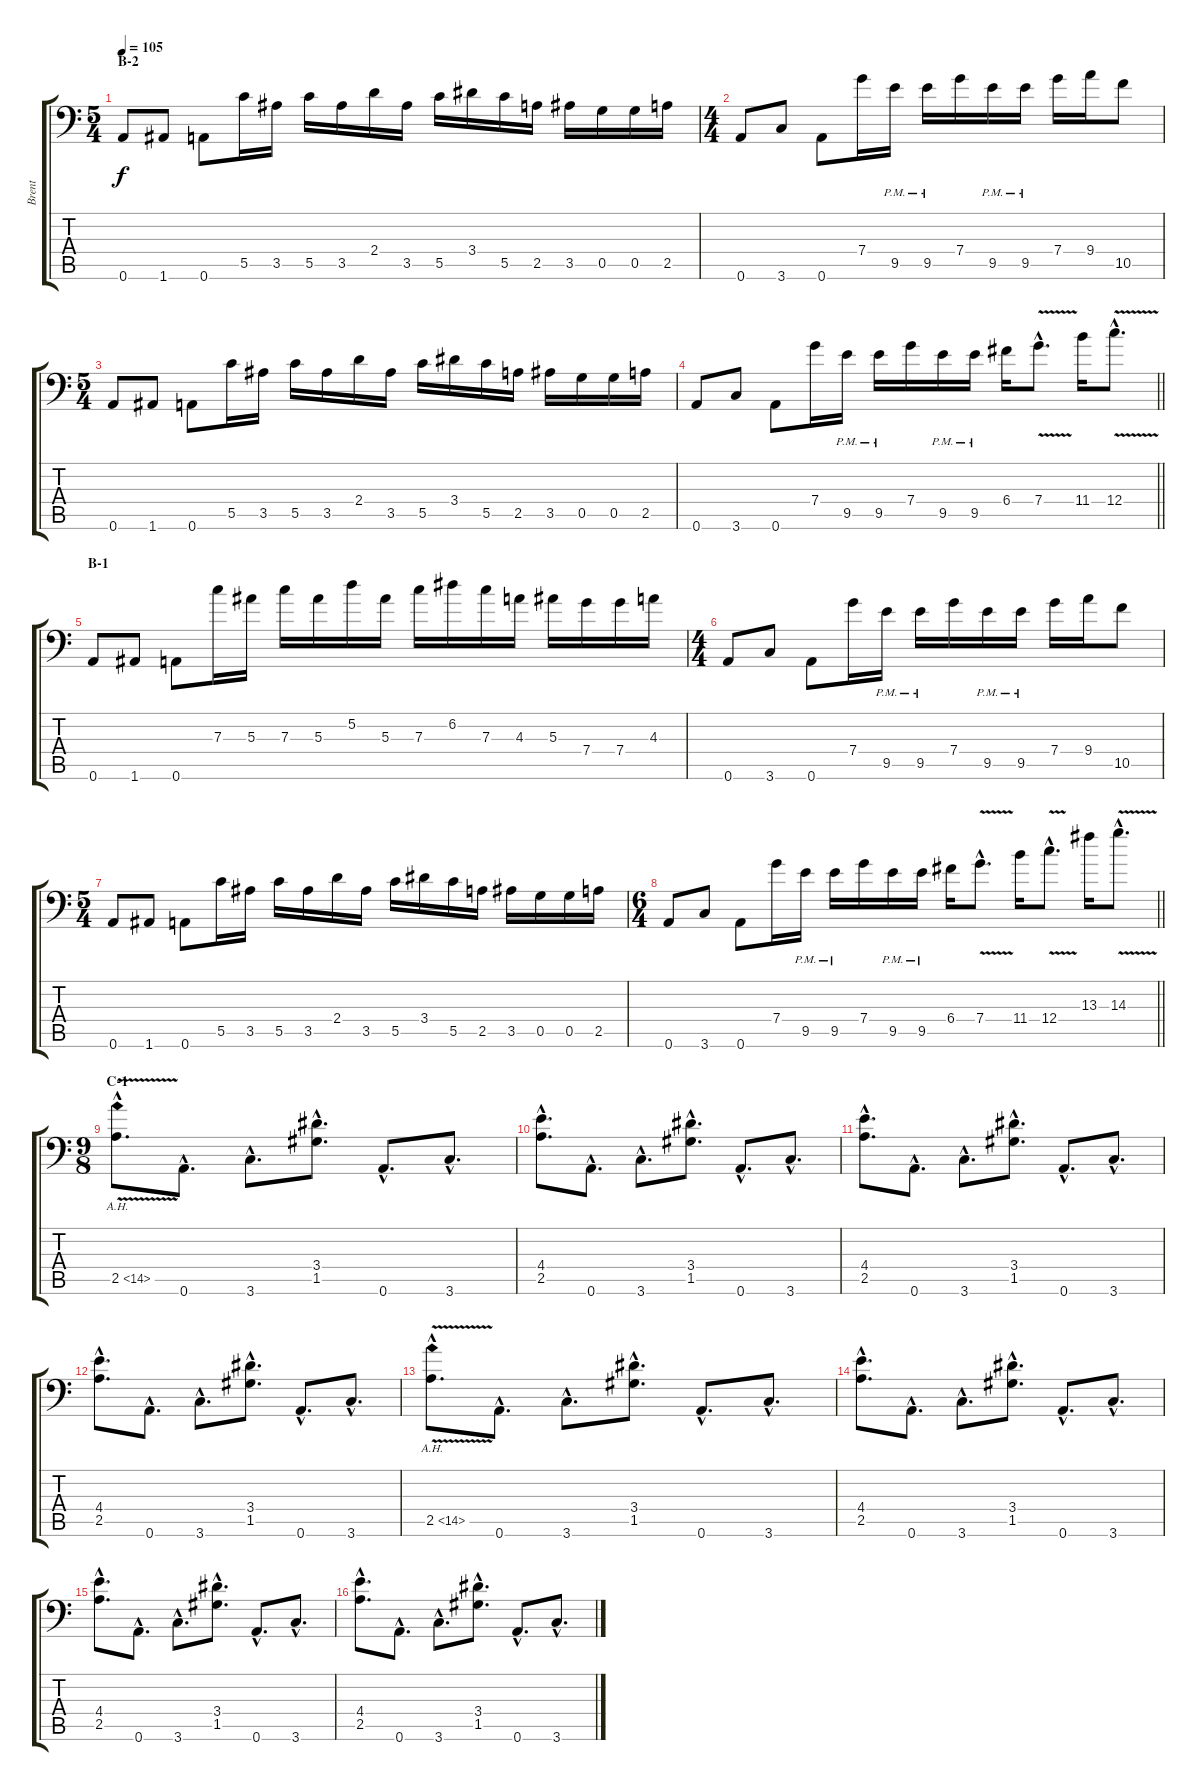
\track ("Brent" "Brent") {instrument distortionguitar}
\staff {score tabs}
\tuning (D4 A3 F3 C3 G2 A1) {hide}
\ts (5 4)
\section ("" "B-2")
\tempo 105
\clef f4
\ks c
0.6.8{dy f} 1.6.8 0.6.8 5.5.16 3.5.16 5.5.16 3.5.16 2.4.16 3.5.16 5.5.16 3.4.16 5.5.16 2.5.16 3.5.16 0.5.16 0.5.16 2.5.16 |
\ts (4 4)
0.6.8 3.6.8 0.6.8 7.4.16 9.5{pm}.16 9.5{pm}.16 7.4.16 9.5{pm}.16 9.5{pm}.16 7.4.16 9.4.16 10.5.8 |
\ts (5 4)
0.6.8 1.6.8 0.6.8 5.5.16 3.5.16 5.5.16 3.5.16 2.4.16 3.5.16 5.5.16 3.4.16 5.5.16 2.5.16 3.5.16 0.5.16 0.5.16 2.5.16 |
\barLineRight lightlight
0.6.8 3.6.8 0.6.8 7.4.16 9.5{pm}.16 9.5{pm}.16 7.4.16 9.5{pm}.16 9.5{pm}.16 6.4.16 7.4{v hac}.8{d} 11.4.16 12.4{v hac}.8{d} |
\section ("" "B-1")
0.6.8 1.6.8 0.6.8 7.3.16 5.3.16 7.3.16 5.3.16 5.2.16 5.3.16 7.3.16 6.2.16 7.3.16 4.3.16 5.3.16 7.4.16 7.4.16 4.3.16 |
\ts (4 4)
0.6.8 3.6.8 0.6.8 7.4.16 9.5{pm}.16 9.5{pm}.16 7.4.16 9.5{pm}.16 9.5{pm}.16 7.4.16 9.4.16 10.5.8 |
\ts (5 4)
0.6.8 1.6.8 0.6.8 5.5.16 3.5.16 5.5.16 3.5.16 2.4.16 3.5.16 5.5.16 3.4.16 5.5.16 2.5.16 3.5.16 0.5.16 0.5.16 2.5.16 |
\ts (6 4)
\barLineRight lightlight
0.6.8 3.6.8 0.6.8 7.4.16 9.5{pm}.16 9.5{pm}.16 7.4.16 9.5{pm}.16 9.5{pm}.16 6.4.16 7.4{v hac}.8{d} 11.4.16 12.4{v hac}.8{d} 13.3.16 14.3{v hac}.8{d} |
\ts (9 8)
\section ("" "C-1")
2.5{ah 12 v hac}.8{d} 0.6{hac}.8{d} 3.6{hac}.8{d} (3.4{hac} 1.5{hac}).8{d} 0.6{hac}.8{d} 3.6{hac}.8{d} |
(4.4{hac} 2.5{hac}).8{d} 0.6{hac}.8{d} 3.6{hac}.8{d} (3.4{hac} 1.5{hac}).8{d} 0.6{hac}.8{d} 3.6{hac}.8{d} |
(4.4{hac} 2.5{hac}).8{d} 0.6{hac}.8{d} 3.6{hac}.8{d} (3.4{hac} 1.5{hac}).8{d} 0.6{hac}.8{d} 3.6{hac}.8{d} |
(4.4{hac} 2.5{hac}).8{d} 0.6{hac}.8{d} 3.6{hac}.8{d} (3.4{hac} 1.5{hac}).8{d} 0.6{hac}.8{d} 3.6{hac}.8{d} |
2.5{ah 12 v hac}.8{d} 0.6{hac}.8{d} 3.6{hac}.8{d} (3.4{hac} 1.5{hac}).8{d} 0.6{hac}.8{d} 3.6{hac}.8{d} |
(4.4{hac} 2.5{hac}).8{d} 0.6{hac}.8{d} 3.6{hac}.8{d} (3.4{hac} 1.5{hac}).8{d} 0.6{hac}.8{d} 3.6{hac}.8{d} |
(4.4{hac} 2.5{hac}).8{d} 0.6{hac}.8{d} 3.6{hac}.8{d} (3.4{hac} 1.5{hac}).8{d} 0.6{hac}.8{d} 3.6{hac}.8{d} |
(4.4{hac} 2.5{hac}).8{d} 0.6{hac}.8{d} 3.6{hac}.8{d} (3.4{hac} 1.5{hac}).8{d} 0.6{hac}.8{d} 3.6{hac}.8{d}
